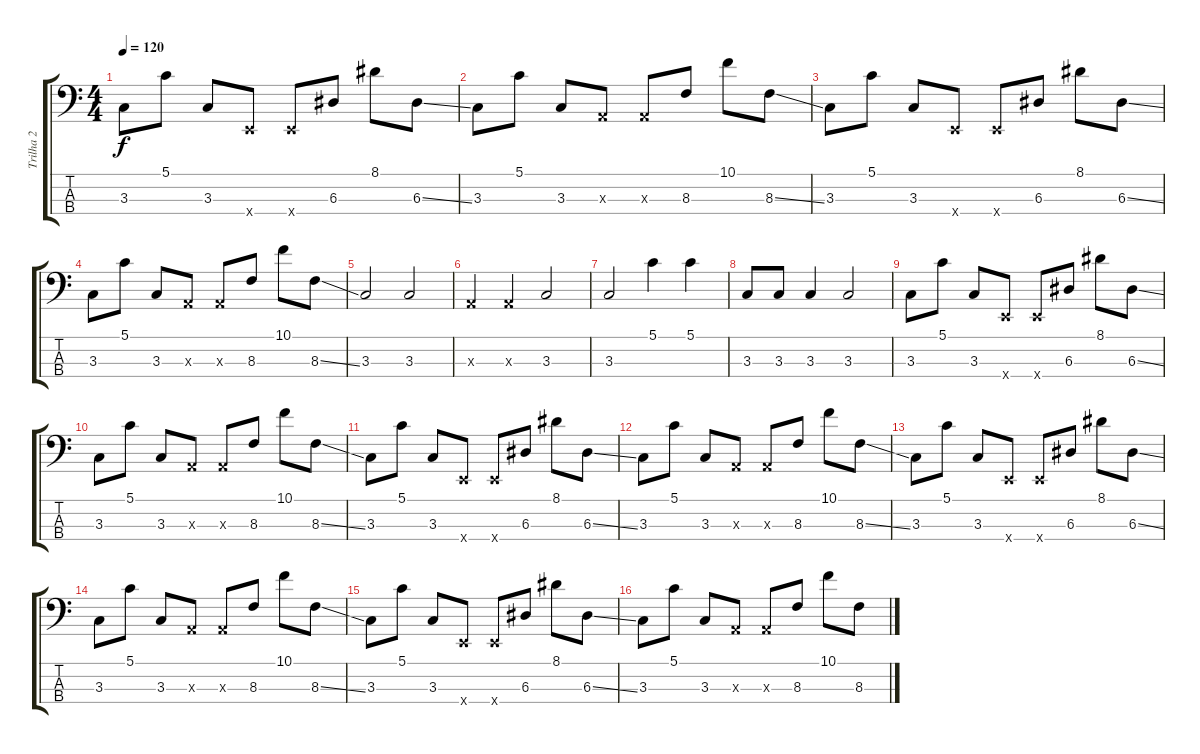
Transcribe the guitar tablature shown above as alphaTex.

\track ("Trilha 2" "Trilha 2") {instrument electricbassfinger}
\staff {score tabs}
\tuning (G2 D2 A1 E1) {hide}
\ts (4 4)
\tempo 120
\clef f4
\ks c
3.3.8{dy f instrument electricbassfinger} 5.1.8 3.3.8 0.4{x}.8 0.4{x}.8 6.3.8 8.1.8 6.3{ss}.8 |
3.3.8 5.1.8 3.3.8 0.3{x}.8 0.3{x}.8 8.3.8 10.1.8 8.3{ss}.8 |
3.3.8 5.1.8 3.3.8 0.4{x}.8 0.4{x}.8 6.3.8 8.1.8 6.3{ss}.8 |
3.3.8 5.1.8 3.3.8 0.3{x}.8 0.3{x}.8 8.3.8 10.1.8 8.3{ss}.8 |
3.3.2 3.3.2 |
0.3{x}.4 0.3{x}.4 3.3.2 |
3.3.2 5.1.4 5.1.4 |
3.3.8 3.3.8 3.3.4 3.3.2 |
3.3.8 5.1.8 3.3.8 0.4{x}.8 0.4{x}.8 6.3.8 8.1.8 6.3{ss}.8 |
3.3.8 5.1.8 3.3.8 0.3{x}.8 0.3{x}.8 8.3.8 10.1.8 8.3{ss}.8 |
3.3.8 5.1.8 3.3.8 0.4{x}.8 0.4{x}.8 6.3.8 8.1.8 6.3{ss}.8 |
3.3.8 5.1.8 3.3.8 0.3{x}.8 0.3{x}.8 8.3.8 10.1.8 8.3{ss}.8 |
3.3.8 5.1.8 3.3.8 0.4{x}.8 0.4{x}.8 6.3.8 8.1.8 6.3{ss}.8 |
3.3.8 5.1.8 3.3.8 0.3{x}.8 0.3{x}.8 8.3.8 10.1.8 8.3{ss}.8 |
3.3.8 5.1.8 3.3.8 0.4{x}.8 0.4{x}.8 6.3.8 8.1.8 6.3{ss}.8 |
3.3.8 5.1.8 3.3.8 0.3{x}.8 0.3{x}.8 8.3.8 10.1.8 8.3{ss}.8
